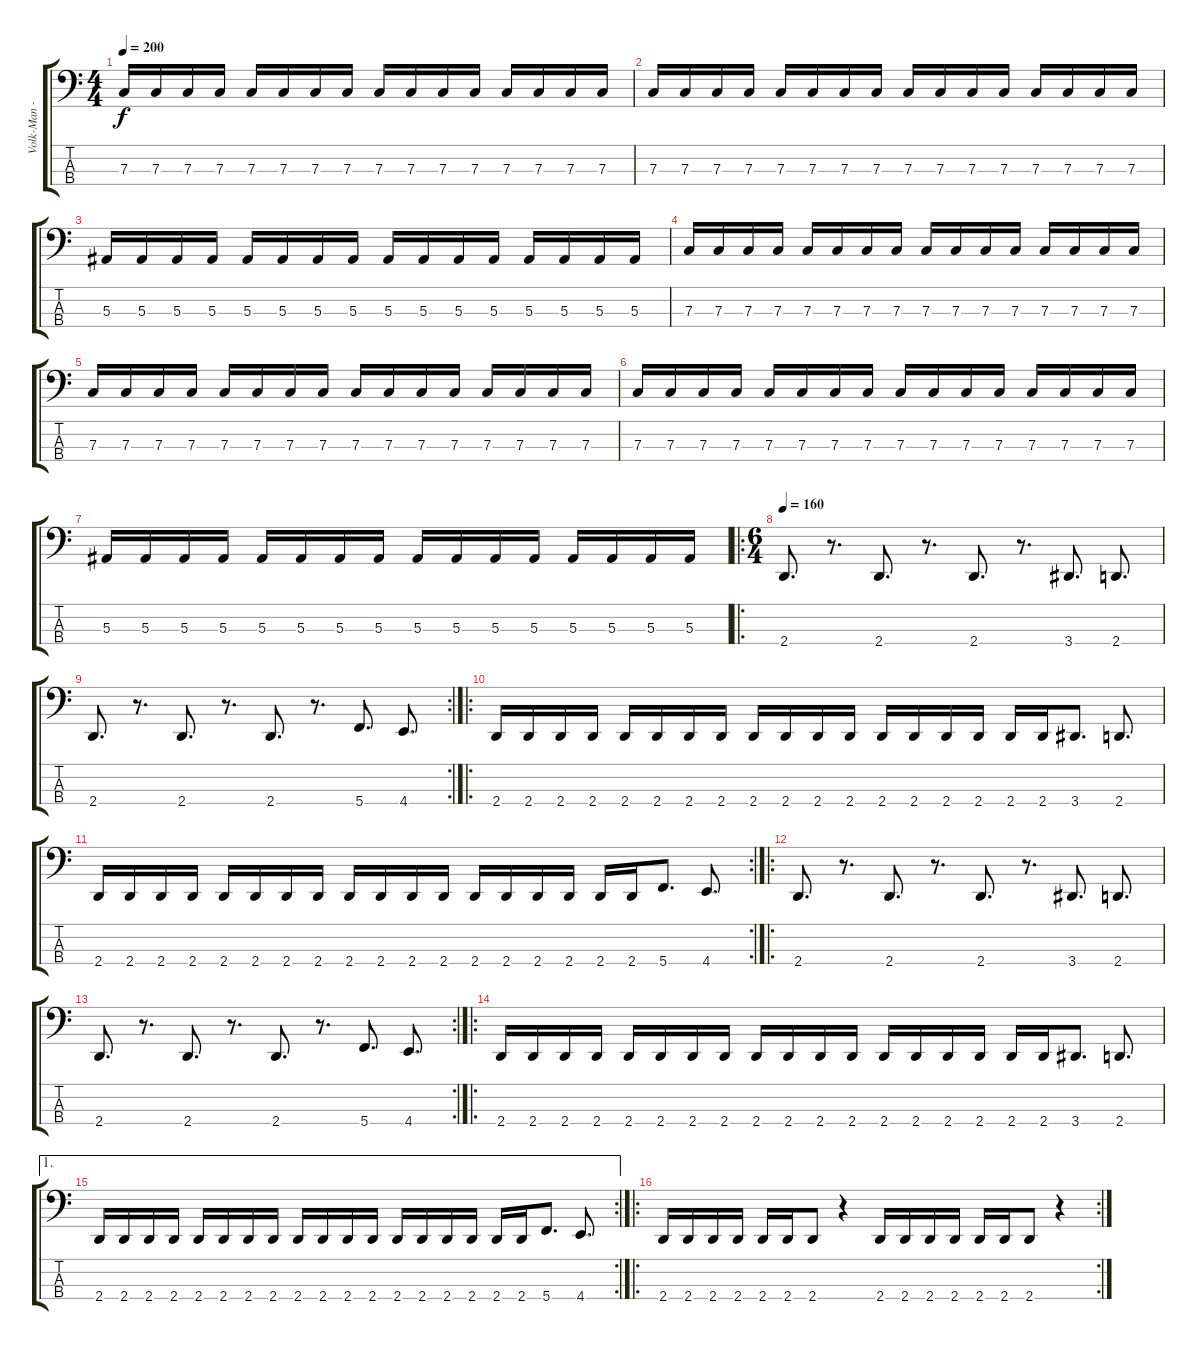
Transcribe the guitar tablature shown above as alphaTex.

\track ("Volk-Man - Bass" "Volk-Man -") {instrument electricbasspick}
\staff {score tabs}
\tuning (Eb2 Bb1 F1 C1) {hide}
\ts (4 4)
\tempo 200
\clef f4
\ks c
7.3.16{dy f} 7.3.16 7.3.16 7.3.16 7.3.16 7.3.16 7.3.16 7.3.16 7.3.16 7.3.16 7.3.16 7.3.16 7.3.16 7.3.16 7.3.16 7.3.16 |
7.3.16 7.3.16 7.3.16 7.3.16 7.3.16 7.3.16 7.3.16 7.3.16 7.3.16 7.3.16 7.3.16 7.3.16 7.3.16 7.3.16 7.3.16 7.3.16 |
5.3.16 5.3.16 5.3.16 5.3.16 5.3.16 5.3.16 5.3.16 5.3.16 5.3.16 5.3.16 5.3.16 5.3.16 5.3.16 5.3.16 5.3.16 5.3.16 |
7.3.16 7.3.16 7.3.16 7.3.16 7.3.16 7.3.16 7.3.16 7.3.16 7.3.16 7.3.16 7.3.16 7.3.16 7.3.16 7.3.16 7.3.16 7.3.16 |
7.3.16 7.3.16 7.3.16 7.3.16 7.3.16 7.3.16 7.3.16 7.3.16 7.3.16 7.3.16 7.3.16 7.3.16 7.3.16 7.3.16 7.3.16 7.3.16 |
7.3.16 7.3.16 7.3.16 7.3.16 7.3.16 7.3.16 7.3.16 7.3.16 7.3.16 7.3.16 7.3.16 7.3.16 7.3.16 7.3.16 7.3.16 7.3.16 |
5.3.16 5.3.16 5.3.16 5.3.16 5.3.16 5.3.16 5.3.16 5.3.16 5.3.16 5.3.16 5.3.16 5.3.16 5.3.16 5.3.16 5.3.16 5.3.16 |
\ro
\ts (6 4)
\tempo 160
2.4.8{d} r.8{d} 2.4.8{d} r.8{d} 2.4.8{d} r.8{d} 3.4.8{d} 2.4.8{d} |
\rc 2
2.4.8{d} r.8{d} 2.4.8{d} r.8{d} 2.4.8{d} r.8{d} 5.4.8{d} 4.4.8{d} |
\ro
2.4.16 2.4.16 2.4.16 2.4.16 2.4.16 2.4.16 2.4.16 2.4.16 2.4.16 2.4.16 2.4.16 2.4.16 2.4.16 2.4.16 2.4.16 2.4.16 2.4.16 2.4.16 3.4.8{d} 2.4.8{d} |
\rc 2
2.4.16 2.4.16 2.4.16 2.4.16 2.4.16 2.4.16 2.4.16 2.4.16 2.4.16 2.4.16 2.4.16 2.4.16 2.4.16 2.4.16 2.4.16 2.4.16 2.4.16 2.4.16 5.4.8{d} 4.4.8{d} |
\ro
2.4.8{d} r.8{d} 2.4.8{d} r.8{d} 2.4.8{d} r.8{d} 3.4.8{d} 2.4.8{d} |
\rc 2
2.4.8{d} r.8{d} 2.4.8{d} r.8{d} 2.4.8{d} r.8{d} 5.4.8{d} 4.4.8{d} |
\ro
2.4.16 2.4.16 2.4.16 2.4.16 2.4.16 2.4.16 2.4.16 2.4.16 2.4.16 2.4.16 2.4.16 2.4.16 2.4.16 2.4.16 2.4.16 2.4.16 2.4.16 2.4.16 3.4.8{d} 2.4.8{d} |
\ae 1
\rc 2
2.4.16 2.4.16 2.4.16 2.4.16 2.4.16 2.4.16 2.4.16 2.4.16 2.4.16 2.4.16 2.4.16 2.4.16 2.4.16 2.4.16 2.4.16 2.4.16 2.4.16 2.4.16 5.4.8{d} 4.4.8{d} |
\ro
\rc 2
2.4.16 2.4.16 2.4.16 2.4.16 2.4.16 2.4.16 2.4.8 r.4 2.4.16 2.4.16 2.4.16 2.4.16 2.4.16 2.4.16 2.4.8 r.4
